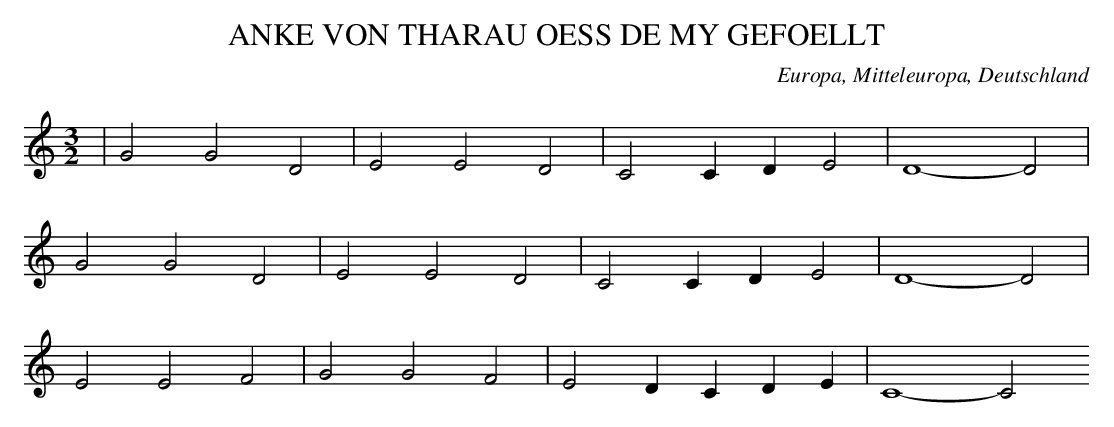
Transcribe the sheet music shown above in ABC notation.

X:1
T: ANKE VON THARAU OESS DE MY GEFOELLT
O: Europa, Mitteleuropa, Deutschland
M: 3/2
L: 1/4
K: C
 | G2G2D2 | E2E2D2 | C2CDE2 | D4-D2 |
G2G2D2 | E2E2D2 | C2CDE2 | D4-D2 |
E2E2F2 | G2G2F2 | E2DCDE | C4-C2
